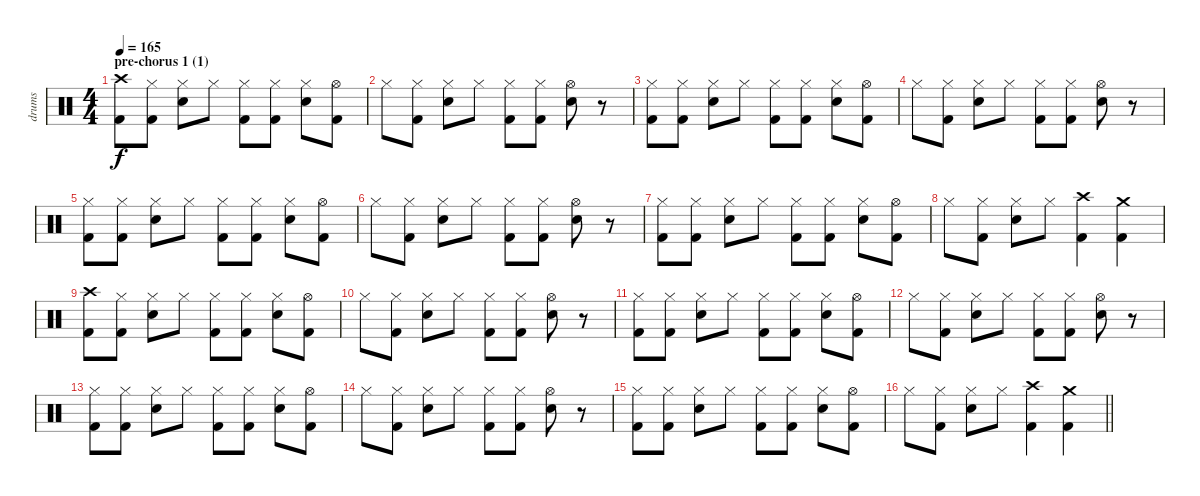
\track ("drums" "drums") {instrument percussion}
\staff {score}
\articulation defaults
\ts (4 4)
\section ("" "pre-chorus 1 (1)")
\tempo 165
\clef neutral
\ks c
("Crash high (hit)" "Kick (hit) 2").8{dy f} ("Hi-Hat (closed)" "Kick (hit) 2").8 ("Hi-Hat (closed)" "Snare (hit) 2").8 "Hi-Hat (closed)".8 ("Hi-Hat (closed)" "Kick (hit) 2").8 ("Hi-Hat (closed)" "Kick (hit) 2").8 ("Hi-Hat (closed)" "Snare (hit) 2").8 ("Hi-Hat (open)" "Kick (hit) 2").8 |
"Hi-Hat (closed)".8 ("Hi-Hat (closed)" "Kick (hit) 2").8 ("Hi-Hat (closed)" "Snare (hit) 2").8 "Hi-Hat (closed)".8 ("Hi-Hat (closed)" "Kick (hit) 2").8 ("Hi-Hat (closed)" "Kick (hit) 2").8 ("Hi-Hat (open)" "Snare (hit) 2").8 r.8 |
("Hi-Hat (closed)" "Kick (hit) 2").8 ("Hi-Hat (closed)" "Kick (hit) 2").8 ("Hi-Hat (closed)" "Snare (hit) 2").8 "Hi-Hat (closed)".8 ("Hi-Hat (closed)" "Kick (hit) 2").8 ("Hi-Hat (closed)" "Kick (hit) 2").8 ("Hi-Hat (closed)" "Snare (hit) 2").8 ("Hi-Hat (open)" "Kick (hit) 2").8 |
"Hi-Hat (closed)".8 ("Hi-Hat (closed)" "Kick (hit) 2").8 ("Hi-Hat (closed)" "Snare (hit) 2").8 "Hi-Hat (closed)".8 ("Hi-Hat (closed)" "Kick (hit) 2").8 ("Hi-Hat (closed)" "Kick (hit) 2").8 ("Hi-Hat (open)" "Snare (hit) 2").8 r.8 |
("Hi-Hat (closed)" "Kick (hit) 2").8 ("Hi-Hat (closed)" "Kick (hit) 2").8 ("Hi-Hat (closed)" "Snare (hit) 2").8 "Hi-Hat (closed)".8 ("Hi-Hat (closed)" "Kick (hit) 2").8 ("Hi-Hat (closed)" "Kick (hit) 2").8 ("Hi-Hat (closed)" "Snare (hit) 2").8 ("Hi-Hat (open)" "Kick (hit) 2").8 |
"Hi-Hat (closed)".8 ("Hi-Hat (closed)" "Kick (hit) 2").8 ("Hi-Hat (closed)" "Snare (hit) 2").8 "Hi-Hat (closed)".8 ("Hi-Hat (closed)" "Kick (hit) 2").8 ("Hi-Hat (closed)" "Kick (hit) 2").8 ("Hi-Hat (open)" "Snare (hit) 2").8 r.8 |
("Hi-Hat (closed)" "Kick (hit) 2").8 ("Hi-Hat (closed)" "Kick (hit) 2").8 ("Hi-Hat (closed)" "Snare (hit) 2").8 "Hi-Hat (closed)".8 ("Hi-Hat (closed)" "Kick (hit) 2").8 ("Hi-Hat (closed)" "Kick (hit) 2").8 ("Hi-Hat (closed)" "Snare (hit) 2").8 ("Hi-Hat (open)" "Kick (hit) 2").8 |
"Hi-Hat (closed)".8 ("Hi-Hat (closed)" "Kick (hit) 2").8 ("Hi-Hat (closed)" "Snare (hit) 2").8 "Hi-Hat (closed)".8 ("Crash high (hit)" "Kick (hit) 2").4 ("Crash medium (hit)" "Kick (hit) 2").4 |
("Crash high (hit)" "Kick (hit) 2").8 ("Hi-Hat (closed)" "Kick (hit) 2").8 ("Hi-Hat (closed)" "Snare (hit) 2").8 "Hi-Hat (closed)".8 ("Hi-Hat (closed)" "Kick (hit) 2").8 ("Hi-Hat (closed)" "Kick (hit) 2").8 ("Hi-Hat (closed)" "Snare (hit) 2").8 ("Hi-Hat (open)" "Kick (hit) 2").8 |
"Hi-Hat (closed)".8 ("Hi-Hat (closed)" "Kick (hit) 2").8 ("Hi-Hat (closed)" "Snare (hit) 2").8 "Hi-Hat (closed)".8 ("Hi-Hat (closed)" "Kick (hit) 2").8 ("Hi-Hat (closed)" "Kick (hit) 2").8 ("Hi-Hat (open)" "Snare (hit) 2").8 r.8 |
("Hi-Hat (closed)" "Kick (hit) 2").8 ("Hi-Hat (closed)" "Kick (hit) 2").8 ("Hi-Hat (closed)" "Snare (hit) 2").8 "Hi-Hat (closed)".8 ("Hi-Hat (closed)" "Kick (hit) 2").8 ("Hi-Hat (closed)" "Kick (hit) 2").8 ("Hi-Hat (closed)" "Snare (hit) 2").8 ("Hi-Hat (open)" "Kick (hit) 2").8 |
"Hi-Hat (closed)".8 ("Hi-Hat (closed)" "Kick (hit) 2").8 ("Hi-Hat (closed)" "Snare (hit) 2").8 "Hi-Hat (closed)".8 ("Hi-Hat (closed)" "Kick (hit) 2").8 ("Hi-Hat (closed)" "Kick (hit) 2").8 ("Hi-Hat (open)" "Snare (hit) 2").8 r.8 |
("Hi-Hat (closed)" "Kick (hit) 2").8 ("Hi-Hat (closed)" "Kick (hit) 2").8 ("Hi-Hat (closed)" "Snare (hit) 2").8 "Hi-Hat (closed)".8 ("Hi-Hat (closed)" "Kick (hit) 2").8 ("Hi-Hat (closed)" "Kick (hit) 2").8 ("Hi-Hat (closed)" "Snare (hit) 2").8 ("Hi-Hat (open)" "Kick (hit) 2").8 |
"Hi-Hat (closed)".8 ("Hi-Hat (closed)" "Kick (hit) 2").8 ("Hi-Hat (closed)" "Snare (hit) 2").8 "Hi-Hat (closed)".8 ("Hi-Hat (closed)" "Kick (hit) 2").8 ("Hi-Hat (closed)" "Kick (hit) 2").8 ("Hi-Hat (open)" "Snare (hit) 2").8 r.8 |
("Hi-Hat (closed)" "Kick (hit) 2").8 ("Hi-Hat (closed)" "Kick (hit) 2").8 ("Hi-Hat (closed)" "Snare (hit) 2").8 "Hi-Hat (closed)".8 ("Hi-Hat (closed)" "Kick (hit) 2").8 ("Hi-Hat (closed)" "Kick (hit) 2").8 ("Hi-Hat (closed)" "Snare (hit) 2").8 ("Hi-Hat (open)" "Kick (hit) 2").8 |
\barLineRight lightlight "Hi-Hat (closed)".8
("Hi-Hat (closed)" "Kick (hit) 2").8 ("Hi-Hat (closed)" "Snare (hit) 2").8 "Hi-Hat (closed)".8 ("Crash high (hit)" "Kick (hit) 2").4 ("Crash medium (hit)" "Kick (hit) 2").4
